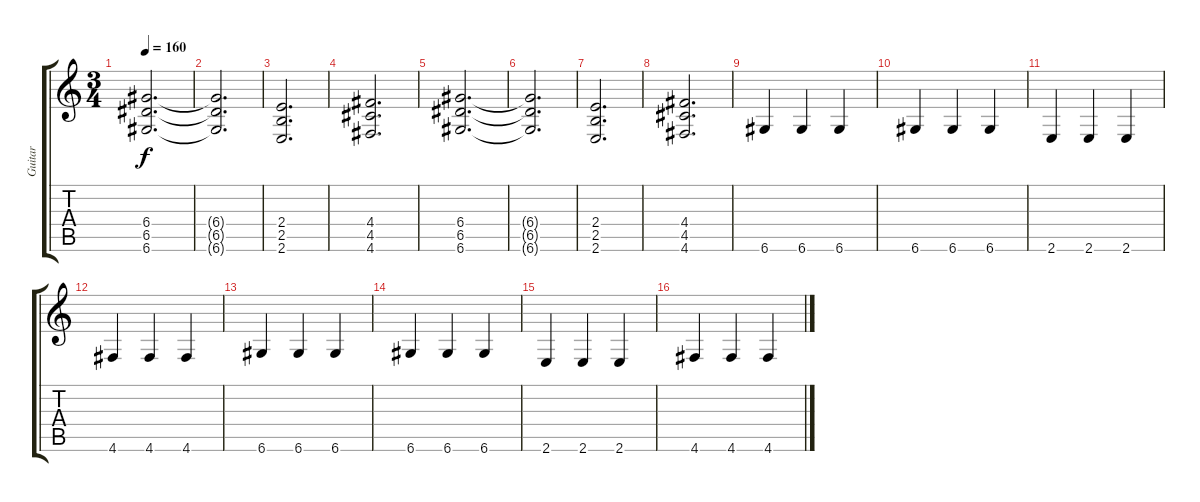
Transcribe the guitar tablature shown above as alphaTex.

\track ("Guitar" "Guitar") {instrument distortionguitar}
\staff {score tabs}
\tuning (E4 B3 G3 D3 A2 D2) {hide}
\ts (3 4)
\tempo 160
\clef g2
\ks c
(6.4 6.5 6.6).2{d dy f} |
(6.4{t} 6.5{t} 6.6{t}).2{d} |
(2.4 2.5 2.6).2{d} |
(4.4 4.5 4.6).2{d} |
(6.4 6.5 6.6).2{d} |
(6.4{t} 6.5{t} 6.6{t}).2{d} |
(2.4 2.5 2.6).2{d} |
(4.4 4.5 4.6).2{d} |
6.6.4 6.6.4 6.6.4 |
6.6.4 6.6.4 6.6.4 |
2.6.4 2.6.4 2.6.4 |
4.6.4 4.6.4 4.6.4 |
6.6.4 6.6.4 6.6.4 |
6.6.4 6.6.4 6.6.4 |
2.6.4 2.6.4 2.6.4 |
4.6.4 4.6.4 4.6.4
